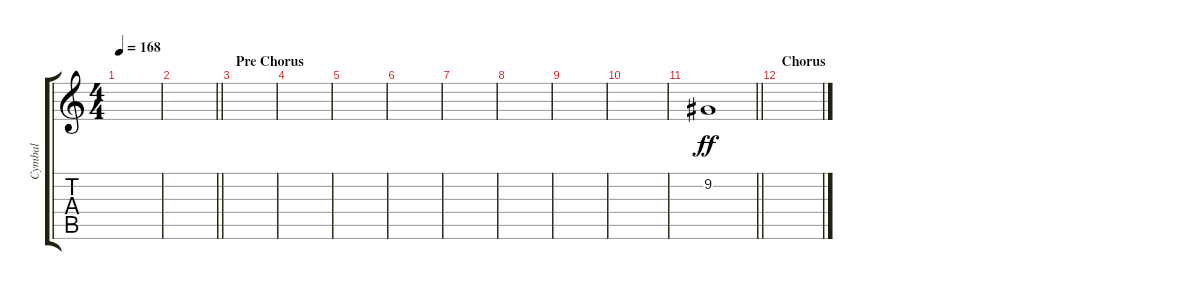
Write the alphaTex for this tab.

\track ("Cymbal" "Cymbal") {instrument reversecymbal}
\staff {score tabs}
\tuning (E4 B3 G3 D3 A2 E2) {hide}
\ts (4 4)
\tempo 168
\clef g2
\ks c
|
\barLineRight lightlight
|
\section ("" "Pre Chorus")
|
|
|
|
|
|
|
|
\barLineRight lightlight
9.2.1{dy ff} |
\section ("" "Chorus")
